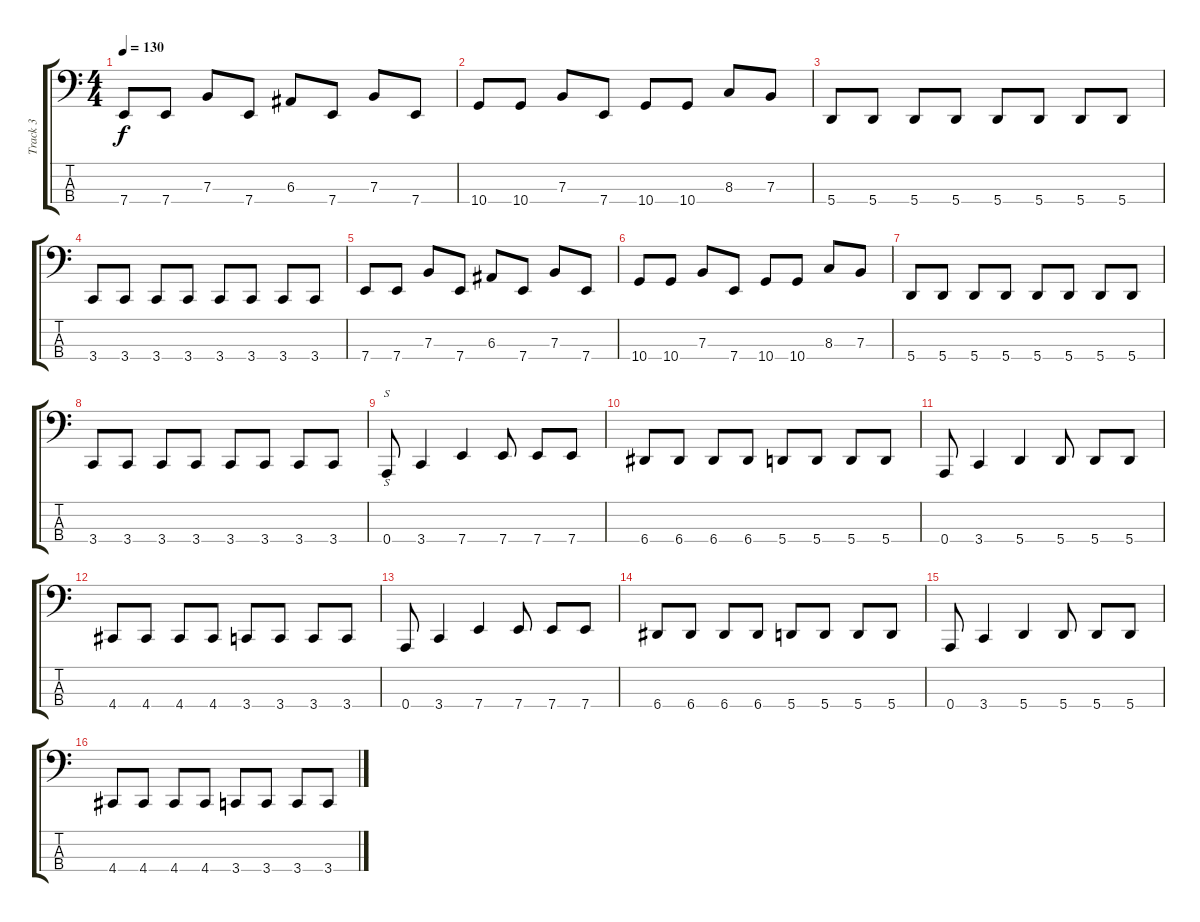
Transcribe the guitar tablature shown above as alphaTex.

\track ("Track 3" "Track 3") {instrument electricbasspick}
\staff {score tabs}
\tuning (D2 A1 E1 A0) {hide}
\ts (4 4)
\tempo 130
\clef f4
\ks c
7.4.8{dy f} 7.4.8 7.3.8 7.4.8 6.3.8 7.4.8 7.3.8 7.4.8 |
10.4.8 10.4.8 7.3.8 7.4.8 10.4.8 10.4.8 8.3.8 7.3.8 |
5.4.8 5.4.8 5.4.8 5.4.8 5.4.8 5.4.8 5.4.8 5.4.8 |
3.4.8 3.4.8 3.4.8 3.4.8 3.4.8 3.4.8 3.4.8 3.4.8 |
7.4.8 7.4.8 7.3.8 7.4.8 6.3.8 7.4.8 7.3.8 7.4.8 |
10.4.8 10.4.8 7.3.8 7.4.8 10.4.8 10.4.8 8.3.8 7.3.8 |
5.4.8 5.4.8 5.4.8 5.4.8 5.4.8 5.4.8 5.4.8 5.4.8 |
3.4.8 3.4.8 3.4.8 3.4.8 3.4.8 3.4.8 3.4.8 3.4.8 |
0.4.8{s} 3.4.4 7.4.4 7.4.8 7.4.8 7.4.8 |
6.4.8 6.4.8 6.4.8 6.4.8 5.4.8 5.4.8 5.4.8 5.4.8 |
0.4.8 3.4.4 5.4.4 5.4.8 5.4.8 5.4.8 |
4.4.8 4.4.8 4.4.8 4.4.8 3.4.8 3.4.8 3.4.8 3.4.8 |
0.4.8 3.4.4 7.4.4 7.4.8 7.4.8 7.4.8 |
6.4.8 6.4.8 6.4.8 6.4.8 5.4.8 5.4.8 5.4.8 5.4.8 |
0.4.8 3.4.4 5.4.4 5.4.8 5.4.8 5.4.8 |
4.4.8 4.4.8 4.4.8 4.4.8 3.4.8 3.4.8 3.4.8 3.4.8
